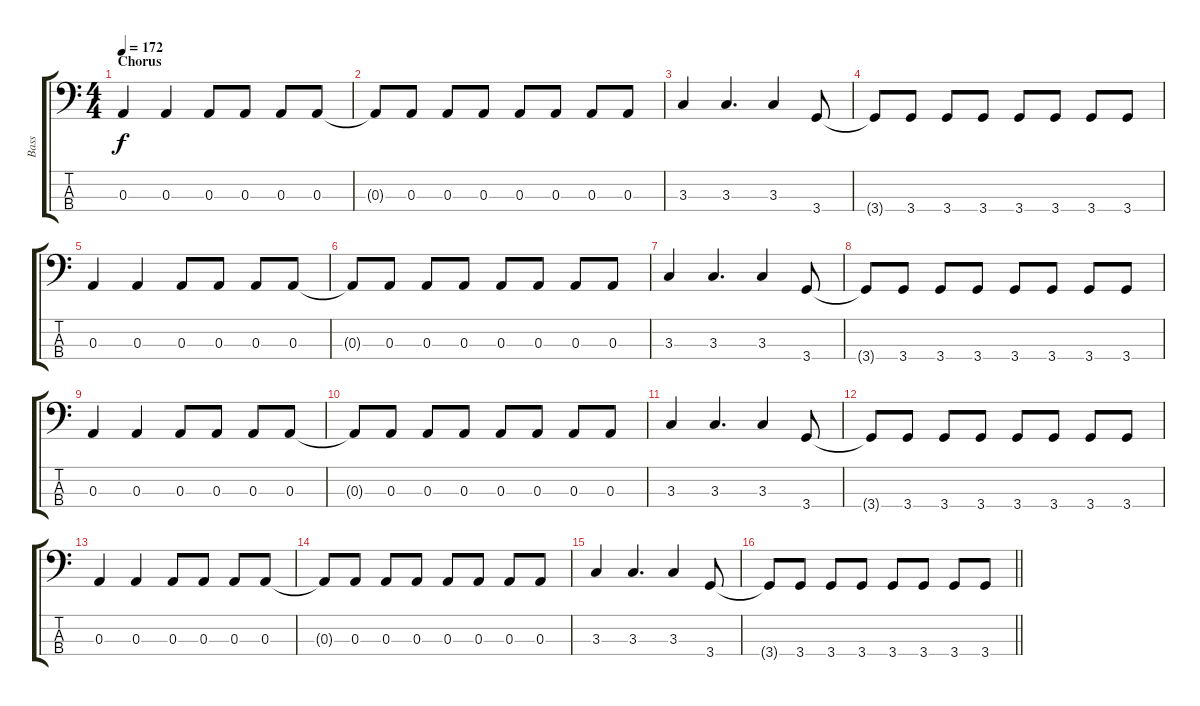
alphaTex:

\track ("Bass" "Bass") {instrument electricbassfinger}
\staff {score tabs}
\tuning (G2 D2 A1 E1) {hide}
\ts (4 4)
\section ("" "Chorus")
\tempo 172
\clef f4
\ks c
0.3.4{dy f} 0.3.4 0.3.8 0.3.8 0.3.8 0.3.8 |
0.3{t}.8 0.3.8 0.3.8 0.3.8 0.3.8 0.3.8 0.3.8 0.3.8 |
3.3.4 3.3.4{d} 3.3.4 3.4.8 |
3.4{t}.8 3.4.8 3.4.8 3.4.8 3.4.8 3.4.8 3.4.8 3.4.8 |
0.3.4 0.3.4 0.3.8 0.3.8 0.3.8 0.3.8 |
0.3{t}.8 0.3.8 0.3.8 0.3.8 0.3.8 0.3.8 0.3.8 0.3.8 |
3.3.4 3.3.4{d} 3.3.4 3.4.8 |
3.4{t}.8 3.4.8 3.4.8 3.4.8 3.4.8 3.4.8 3.4.8 3.4.8 |
0.3.4 0.3.4 0.3.8 0.3.8 0.3.8 0.3.8 |
0.3{t}.8 0.3.8 0.3.8 0.3.8 0.3.8 0.3.8 0.3.8 0.3.8 |
3.3.4 3.3.4{d} 3.3.4 3.4.8 |
3.4{t}.8 3.4.8 3.4.8 3.4.8 3.4.8 3.4.8 3.4.8 3.4.8 |
0.3.4 0.3.4 0.3.8 0.3.8 0.3.8 0.3.8 |
0.3{t}.8 0.3.8 0.3.8 0.3.8 0.3.8 0.3.8 0.3.8 0.3.8 |
3.3.4 3.3.4{d} 3.3.4 3.4.8 |
\barLineRight lightlight
3.4{t}.8 3.4.8 3.4.8 3.4.8 3.4.8 3.4.8 3.4.8 3.4.8
